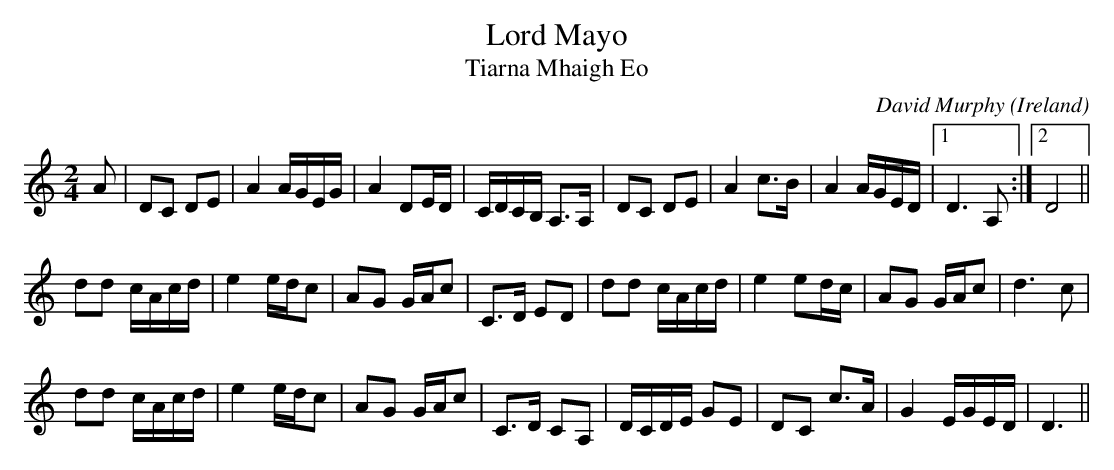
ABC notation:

X:1
T:Lord Mayo
T:Tiarna Mhaigh Eo
O:Ireland
M:2/4
C:David Murphy
K:DDor
A2|\
D2C2 D2E2|A4 AGEG|A4 D2ED|CDCB, A,3A,|\
D2C2 D2E2|A4 c3B|A4 AGED |1 D6 A,2 :|2 D8 ||
d2d2 cAcd|e4 edc2|A2G2 GAc2|C3D E2D2|\
d2d2 cAcd|e4 e2dc|A2G2 GAc2|d6 c2|
d2d2 cAcd|e4 edc2|A2G2 GAc2|C3D C2A,2|\
DCDE G2E2|D2C2 c3A|G4 EGED|D6||
